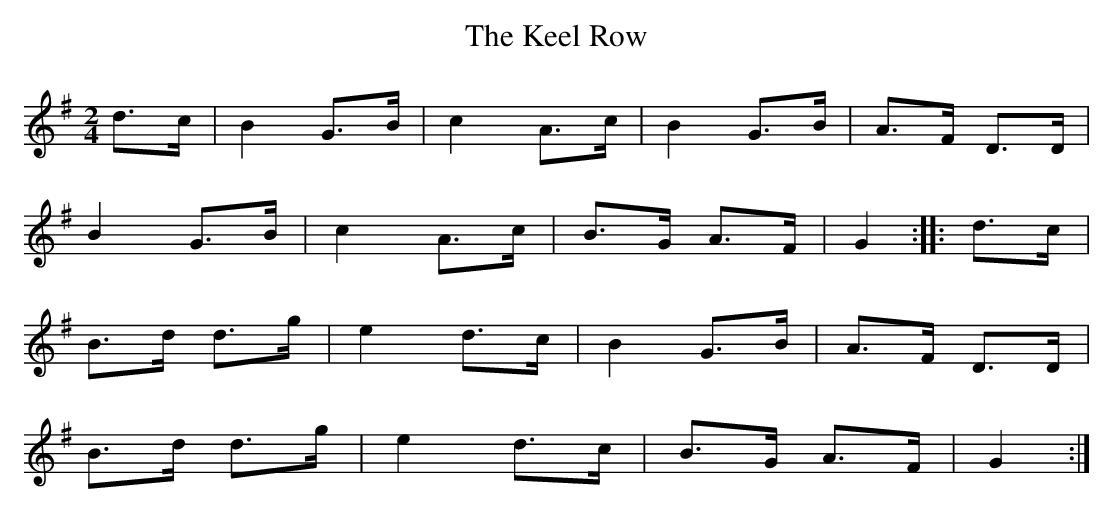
X:1
T:The Keel Row
M:2/4
L:1/8
K:G
d>c | B2 G>B | c2 A>c | B2 G>B | A>F D>D |
B2 G>B | c2 A>c | B>G A>F | G2 :: d>c |
B>d d>g | e2 d>c | B2 G>B | A>F D>D |
B>d d>g | e2 d>c | B>G A>F | G2 :|
